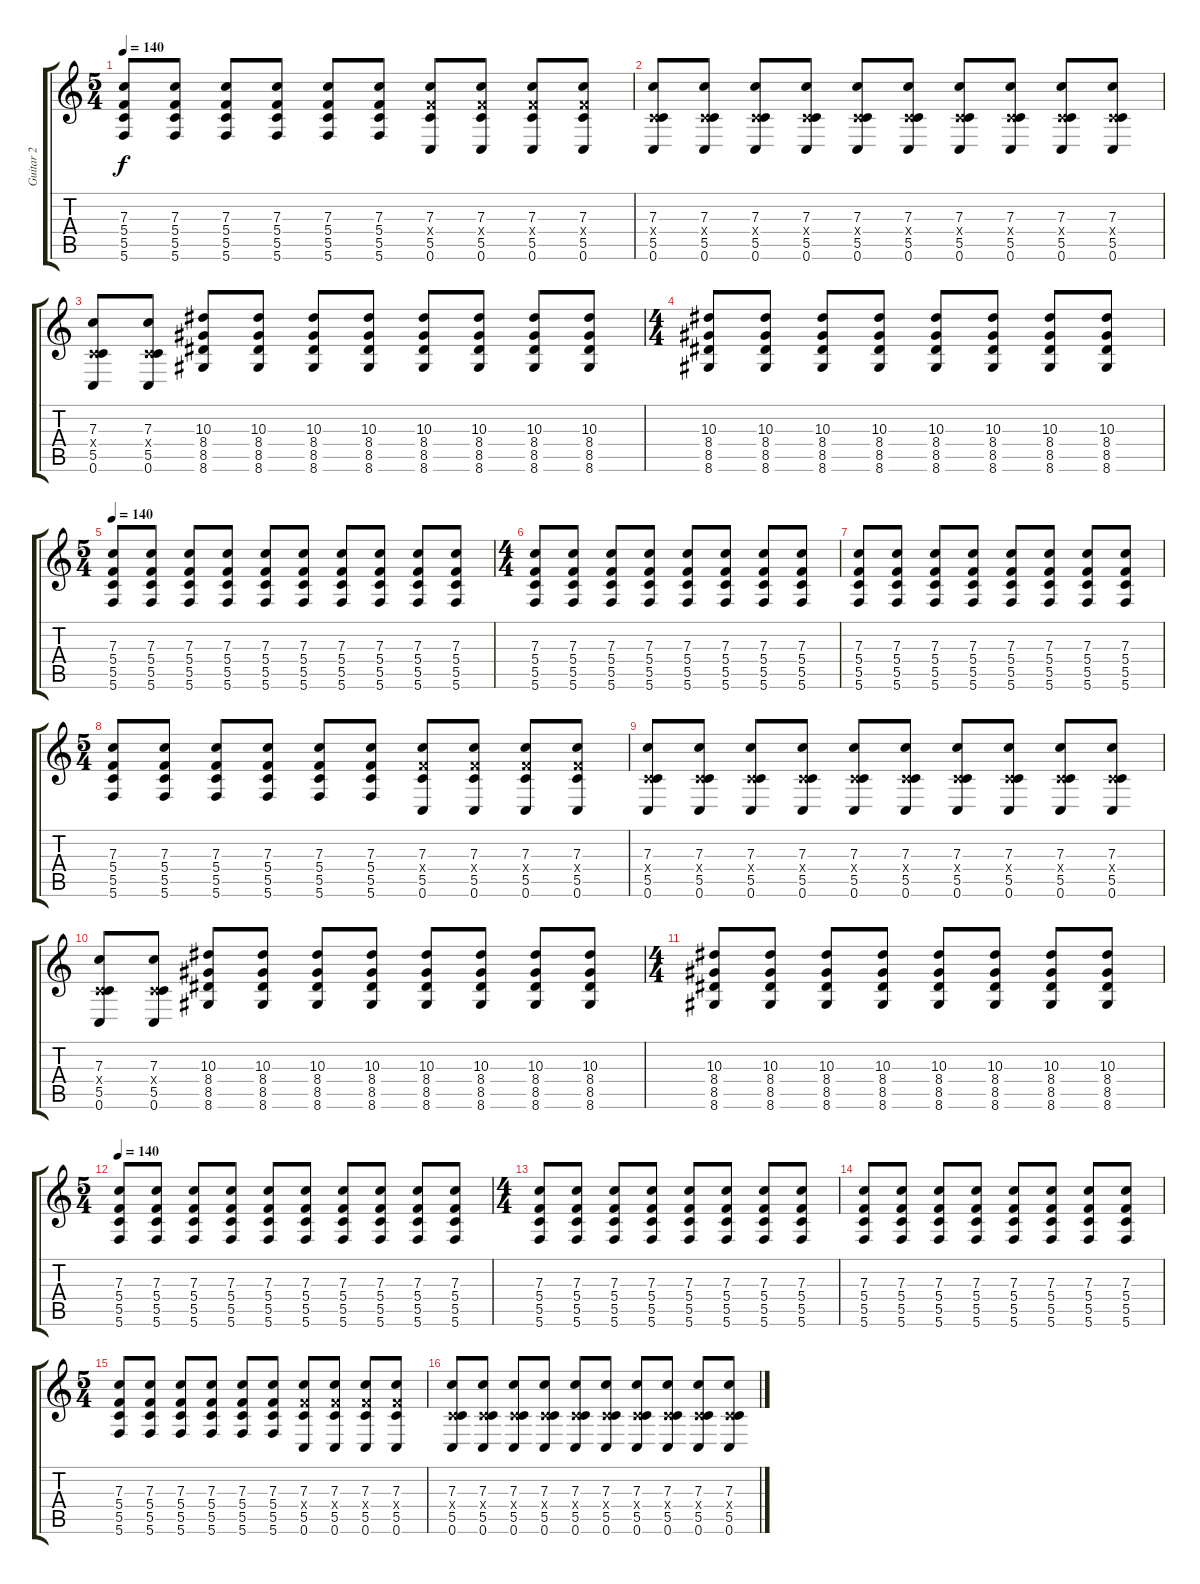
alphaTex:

\track ("Guitar 2" "Guitar 2") {instrument electricguitarjazz}
\staff {score tabs}
\tuning (D4 A3 F3 C3 G2 C2) {hide}
\ts (5 4)
\tempo 140
\clef g2
\ks c
(7.3 5.4 5.5 5.6).8{dy f} (7.3 5.4 5.5 5.6).8 (7.3 5.4 5.5 5.6).8 (7.3 5.4 5.5 5.6).8 (7.3 5.4 5.5 5.6).8 (7.3 5.4 5.5 5.6).8 (7.3 5.4{x} 5.5 0.6).8 (7.3 5.4{x} 5.5 0.6).8 (7.3 5.4{x} 5.5 0.6).8 (7.3 5.4{x} 5.5 0.6).8 |
(7.3 0.4{x} 5.5 0.6).8 (7.3 0.4{x} 5.5 0.6).8 (7.3 0.4{x} 5.5 0.6).8 (7.3 0.4{x} 5.5 0.6).8 (7.3 0.4{x} 5.5 0.6).8 (7.3 0.4{x} 5.5 0.6).8 (7.3 0.4{x} 5.5 0.6).8 (7.3 0.4{x} 5.5 0.6).8 (7.3 0.4{x} 5.5 0.6).8 (7.3 0.4{x} 5.5 0.6).8 |
(7.3 0.4{x} 5.5 0.6).8 (7.3 0.4{x} 5.5 0.6).8 (10.3 8.4 8.5 8.6).8 (10.3 8.4 8.5 8.6).8 (10.3 8.4 8.5 8.6).8 (10.3 8.4 8.5 8.6).8 (10.3 8.4 8.5 8.6).8 (10.3 8.4 8.5 8.6).8 (10.3 8.4 8.5 8.6).8 (10.3 8.4 8.5 8.6).8 |
\ts (4 4)
(10.3 8.4 8.5 8.6).8 (10.3 8.4 8.5 8.6).8 (10.3 8.4 8.5 8.6).8 (10.3 8.4 8.5 8.6).8 (10.3 8.4 8.5 8.6).8 (10.3 8.4 8.5 8.6).8 (10.3 8.4 8.5 8.6).8 (10.3 8.4 8.5 8.6).8 |
\ts (5 4)
\tempo 140
(7.3 5.4 5.5 5.6).8 (7.3 5.4 5.5 5.6).8 (7.3 5.4 5.5 5.6).8 (7.3 5.4 5.5 5.6).8 (7.3 5.4 5.5 5.6).8 (7.3 5.4 5.5 5.6).8 (7.3 5.4 5.5 5.6).8 (7.3 5.4 5.5 5.6).8 (7.3 5.4 5.5 5.6).8 (7.3 5.4 5.5 5.6).8 |
\ts (4 4)
(7.3 5.4 5.5 5.6).8 (7.3 5.4 5.5 5.6).8 (7.3 5.4 5.5 5.6).8 (7.3 5.4 5.5 5.6).8 (7.3 5.4 5.5 5.6).8 (7.3 5.4 5.5 5.6).8 (7.3 5.4 5.5 5.6).8 (7.3 5.4 5.5 5.6).8 |
(7.3 5.4 5.5 5.6).8 (7.3 5.4 5.5 5.6).8 (7.3 5.4 5.5 5.6).8 (7.3 5.4 5.5 5.6).8 (7.3 5.4 5.5 5.6).8 (7.3 5.4 5.5 5.6).8 (7.3 5.4 5.5 5.6).8 (7.3 5.4 5.5 5.6).8 |
\ts (5 4)
(7.3 5.4 5.5 5.6).8 (7.3 5.4 5.5 5.6).8 (7.3 5.4 5.5 5.6).8 (7.3 5.4 5.5 5.6).8 (7.3 5.4 5.5 5.6).8 (7.3 5.4 5.5 5.6).8 (7.3 5.4{x} 5.5 0.6).8 (7.3 5.4{x} 5.5 0.6).8 (7.3 5.4{x} 5.5 0.6).8 (7.3 5.4{x} 5.5 0.6).8 |
(7.3 0.4{x} 5.5 0.6).8 (7.3 0.4{x} 5.5 0.6).8 (7.3 0.4{x} 5.5 0.6).8 (7.3 0.4{x} 5.5 0.6).8 (7.3 0.4{x} 5.5 0.6).8 (7.3 0.4{x} 5.5 0.6).8 (7.3 0.4{x} 5.5 0.6).8 (7.3 0.4{x} 5.5 0.6).8 (7.3 0.4{x} 5.5 0.6).8 (7.3 0.4{x} 5.5 0.6).8 |
(7.3 0.4{x} 5.5 0.6).8 (7.3 0.4{x} 5.5 0.6).8 (10.3 8.4 8.5 8.6).8 (10.3 8.4 8.5 8.6).8 (10.3 8.4 8.5 8.6).8 (10.3 8.4 8.5 8.6).8 (10.3 8.4 8.5 8.6).8 (10.3 8.4 8.5 8.6).8 (10.3 8.4 8.5 8.6).8 (10.3 8.4 8.5 8.6).8 |
\ts (4 4)
(10.3 8.4 8.5 8.6).8 (10.3 8.4 8.5 8.6).8 (10.3 8.4 8.5 8.6).8 (10.3 8.4 8.5 8.6).8 (10.3 8.4 8.5 8.6).8 (10.3 8.4 8.5 8.6).8 (10.3 8.4 8.5 8.6).8 (10.3 8.4 8.5 8.6).8 |
\ts (5 4)
\tempo 140
(7.3 5.4 5.5 5.6).8 (7.3 5.4 5.5 5.6).8 (7.3 5.4 5.5 5.6).8 (7.3 5.4 5.5 5.6).8 (7.3 5.4 5.5 5.6).8 (7.3 5.4 5.5 5.6).8 (7.3 5.4 5.5 5.6).8 (7.3 5.4 5.5 5.6).8 (7.3 5.4 5.5 5.6).8 (7.3 5.4 5.5 5.6).8 |
\ts (4 4)
(7.3 5.4 5.5 5.6).8 (7.3 5.4 5.5 5.6).8 (7.3 5.4 5.5 5.6).8 (7.3 5.4 5.5 5.6).8 (7.3 5.4 5.5 5.6).8 (7.3 5.4 5.5 5.6).8 (7.3 5.4 5.5 5.6).8 (7.3 5.4 5.5 5.6).8 |
(7.3 5.4 5.5 5.6).8 (7.3 5.4 5.5 5.6).8 (7.3 5.4 5.5 5.6).8 (7.3 5.4 5.5 5.6).8 (7.3 5.4 5.5 5.6).8 (7.3 5.4 5.5 5.6).8 (7.3 5.4 5.5 5.6).8 (7.3 5.4 5.5 5.6).8 |
\ts (5 4)
(7.3 5.4 5.5 5.6).8 (7.3 5.4 5.5 5.6).8 (7.3 5.4 5.5 5.6).8 (7.3 5.4 5.5 5.6).8 (7.3 5.4 5.5 5.6).8 (7.3 5.4 5.5 5.6).8 (7.3 5.4{x} 5.5 0.6).8 (7.3 5.4{x} 5.5 0.6).8 (7.3 5.4{x} 5.5 0.6).8 (7.3 5.4{x} 5.5 0.6).8 |
(7.3 0.4{x} 5.5 0.6).8 (7.3 0.4{x} 5.5 0.6).8 (7.3 0.4{x} 5.5 0.6).8 (7.3 0.4{x} 5.5 0.6).8 (7.3 0.4{x} 5.5 0.6).8 (7.3 0.4{x} 5.5 0.6).8 (7.3 0.4{x} 5.5 0.6).8 (7.3 0.4{x} 5.5 0.6).8 (7.3 0.4{x} 5.5 0.6).8 (7.3 0.4{x} 5.5 0.6).8
